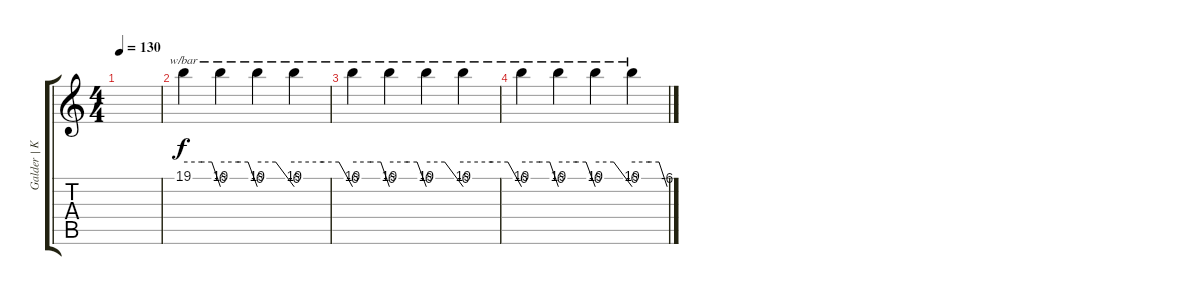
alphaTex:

\track ("Galder | Keyboard" "Galder | K") {instrument choiraahs}
\staff {score tabs}
\tuning (E4 B3 G3 D3 A2 E2) {hide}
\ts (4 4)
\tempo 130
\clef g2
\ks c
|
19.1.4{tbe (custom default 0 0 30 0 46 0 60 -24) volume 12 instrument distortionguitar} 19.1.4{tbe (custom default 0 0 30 0 45 0 60 -24)} 19.1.4{tbe (custom default 0 0 30 0 60 -24)} 19.1.4{tbe (custom default 0 0 30 0 46 0 60 -24)} |
19.1.4{tbe (custom default 0 0 30 0 46 0 60 -24) volume 12 instrument distortionguitar} 19.1.4{tbe (custom default 0 0 30 0 45 0 60 -24)} 19.1.4{tbe (custom default 0 0 30 0 60 -24)} 19.1.4{tbe (custom default 0 0 30 0 46 0 60 -24)} |
19.1.4{tbe (custom default 0 0 30 0 46 0 60 -24) volume 12 instrument distortionguitar} 19.1.4{tbe (custom default 0 0 30 0 45 0 60 -24)} 19.1.4{tbe (custom default 0 0 30 0 60 -24)} 19.1.4{tbe (custom default 0 0 30 0 46 0 60 -24)}
